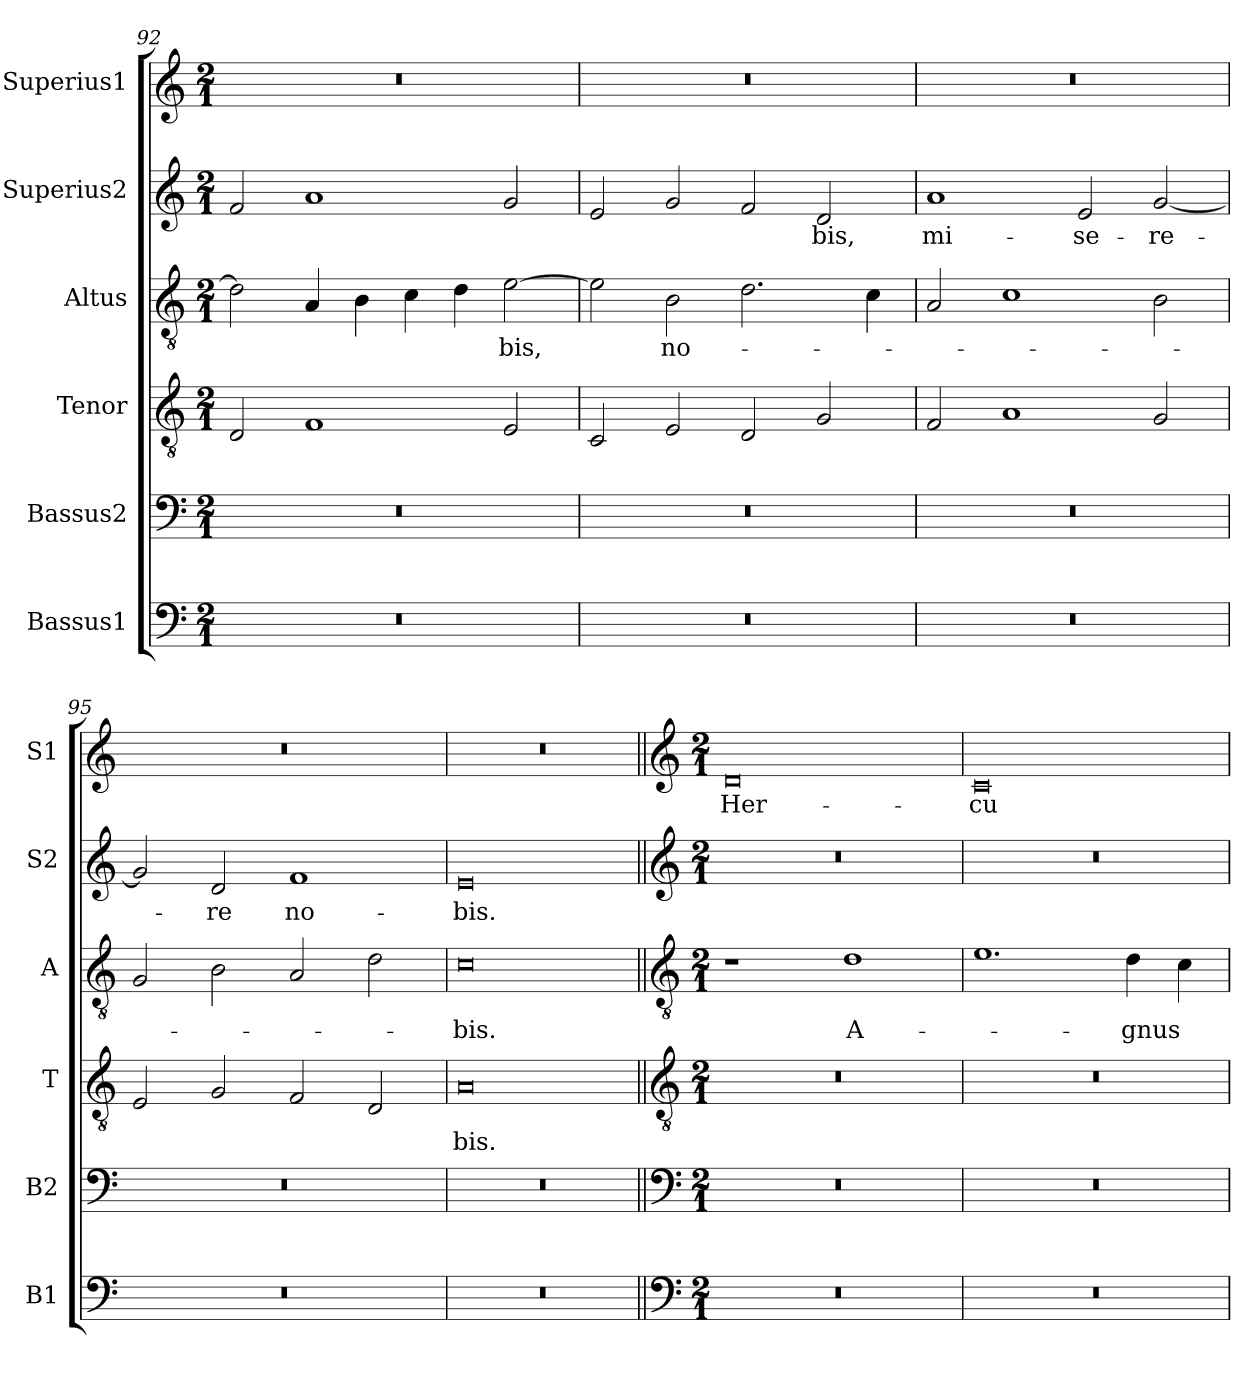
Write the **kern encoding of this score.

**kern	**kern	**kern	**text	**kern	**text	**kern	**text	**kern	**text
*part6	*part5	*part4	*part4	*part3	*part3	*part2	*part2	*part1	*part1
*staff6	*staff5	*staff4	*staff4	*staff3	*staff3	*staff2	*staff2	*staff1	*staff1
*I"Bassus1	*I"Bassus2	*I"Tenor	*	*I"Altus	*	*I"Superius2	*	*I"Superius1	*
*I'B1	*I'B2	*I'T	*	*I'A	*	*I'S2	*	*I'S1	*
*clefF4	*clefF4	*clefGv2	*	*clefGv2	*	*clefG2	*	*clefG2	*
*k[]	*k[]	*k[]	*	*k[]	*	*k[]	*	*k[]	*
*M2/1	*M2/1	*M2/1	*	*M2/1	*	*M2/1	*	*M2/1	*
=92	=92	=92	=92	=92	=92	=92	=92	=92	=92
0r	0r	2D/	.	2d\]	.	2f/	.	0r	.
.	.	1F	.	4A/	.	1a	.	.	.
.	.	.	.	4B\	.	.	.	.	.
.	.	.	.	4c\	.	.	.	.	.
.	.	.	.	4d\	.	.	.	.	.
.	.	2E/	.	[2e\	-bis,	2g/	.	.	.
=93	=93	=93	=93	=93	=93	=93	=93	=93	=93
0r	0r	2C/	.	2e\]	.	2e/	.	0r	.
.	.	2E/	.	2B\	no-	2g/	.	.	.
.	.	2D/	.	2.d\	.	2f/	.	.	.
.	.	2G/	.	.	.	2d/	-bis,	.	.
.	.	.	.	4c\	.	.	.	.	.
=94	=94	=94	=94	=94	=94	=94	=94	=94	=94
0r	0r	2F/	.	2A/	.	1a	mi-	0r	.
.	.	1A	.	1c	.	.	.	.	.
.	.	.	.	.	.	2e/	-se-	.	.
.	.	2G/	.	2B\	.	[2g/	-re-	.	.
=95	=95	=95	=95	=95	=95	=95	=95	=95	=95
0r	0r	2E/	.	2G/	.	2g/]	.	0r	.
.	.	2G/	.	2B\	.	2d/	-re	.	.
.	.	2F/	.	2A/	.	1f	no-	.	.
.	.	2D/	.	2d\	.	.	.	.	.
=96	=96	=96	=96	=96	=96	=96	=96	=96	=96
0r	0r	0A	-bis.	0c	-bis.	0e	-bis.	0r	.
!!LO:LB:g=z
=97||	=97||	=97||	=97||	=97||	=97||	=97||	=97||	=97||	=97||
*clefF4	*clefF4	*clefGv2	*	*clefGv2	*	*clefG2	*	*clefG2	*
*k[]	*k[]	*k[]	*	*k[]	*	*k[]	*	*k[]	*
*M2/1	*M2/1	*M2/1	*	*M2/1	*	*M2/1	*	*M2/1	*
0r	0r	0r	.	1r	.	0r	.	0d	Her-
.	.	.	.	1d	A-	.	.	.	.
=98	=98	=98	=98	=98	=98	=98	=98	=98	=98
0r	0r	0r	.	1.e	.	0r	.	0c	-cu-
.	.	.	.	4d\	-gnus	.	.	.	.
.	.	.	.	4c\	.	.	.	.	.
=	=	=	=	=	=	=	=	=	=
*-	*-	*-	*-	*-	*-	*-	*-	*-	*-
